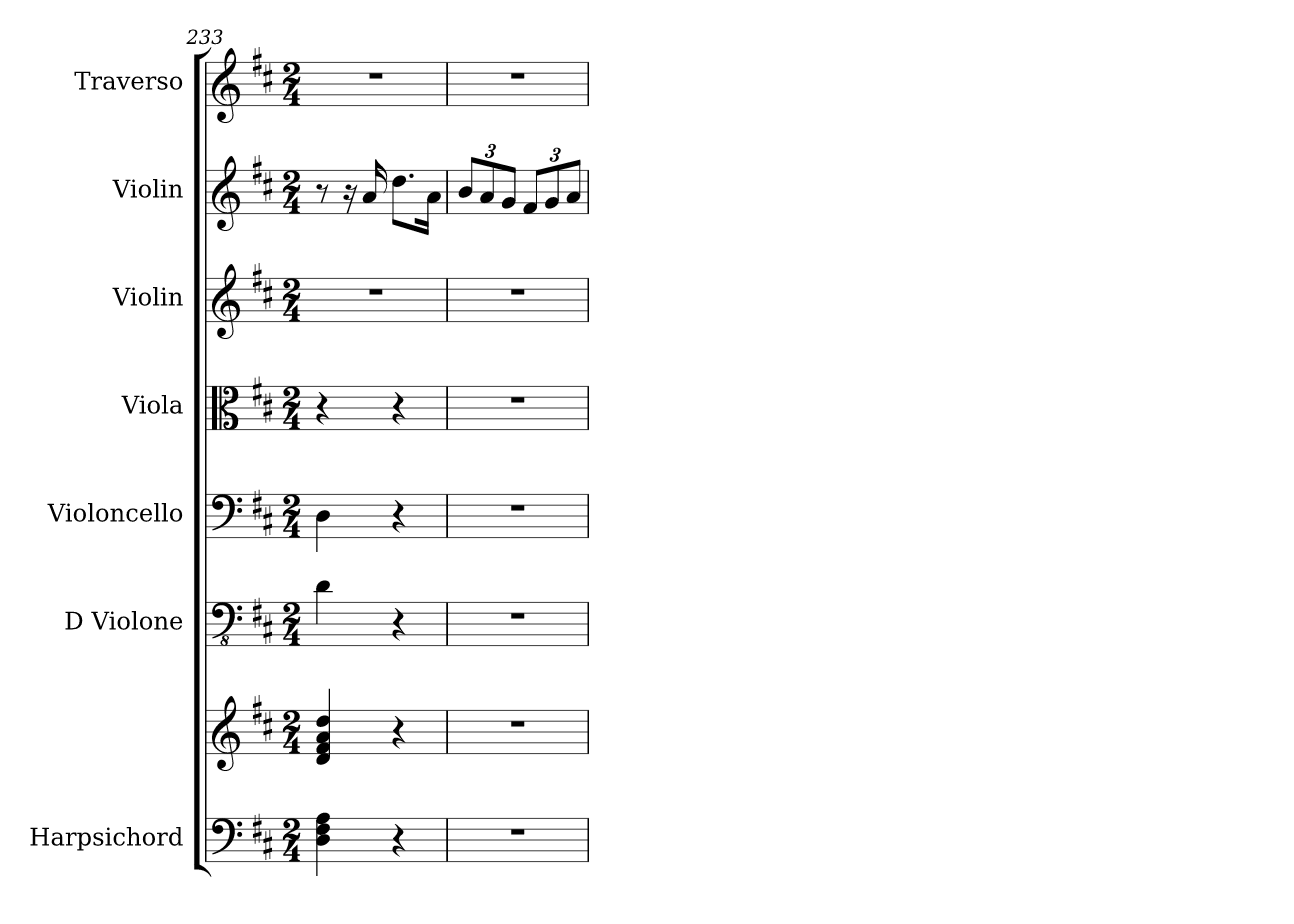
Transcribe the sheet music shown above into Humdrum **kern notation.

**kern	**kern	**kern	**kern	**kern	**kern	**kern	**kern
*part7	*part7	*part6	*part5	*part4	*part3	*part2	*part1
*staff8	*staff7	*staff6	*staff5	*staff4	*staff3	*staff2	*staff1
*I"Harpsichord	*	*I"D Violone	*I"Violoncello	*I"Viola	*I"Violin	*I"Violin	*I"Traverso
*I'Hch.	*	*I'D Vne.	*I'Vc.	*I'Vla.	*I'Vln.	*I'Vln.	*I'Trv.
*clefF4	*clefG2	*clefFv4	*clefF4	*clefC3	*clefG2	*clefG2	*clefG2
*	*	*ITrd7c12	*	*	*	*	*
*k[f#c#]	*k[f#c#]	*k[f#c#]	*k[f#c#]	*k[f#c#]	*k[f#c#]	*k[f#c#]	*k[f#c#]
*M2/4	*M2/4	*M2/4	*M2/4	*M2/4	*M2/4	*M2/4	*M2/4
=233	=233	=233	=233	=233	=233	=233	=233
4D\ 4F#\ 4A\	4d/ 4f#/ 4a/ 4dd/	4DD\	4D\	4r	2r	8r	2r
.	.	.	.	.	.	16r	.
.	.	.	.	.	.	16a/	.
4r	4r	4r	4r	4r	.	8.dd\L	.
.	.	.	.	.	.	16a\Jk	.
=234	=234	=234	=234	=234	=234	=234	=234
*	*	*	*	*	*	*Xbrackettup	*
2r	2r	2r	2r	2r	2r	12b/L	2r
.	.	.	.	.	.	12a/	.
.	.	.	.	.	.	12g/J	.
.	.	.	.	.	.	12f#/L	.
.	.	.	.	.	.	12g/	.
.	.	.	.	.	.	12a/J	.
=	=	=	=	=	=	=	=
*-	*-	*-	*-	*-	*-	*-	*-
